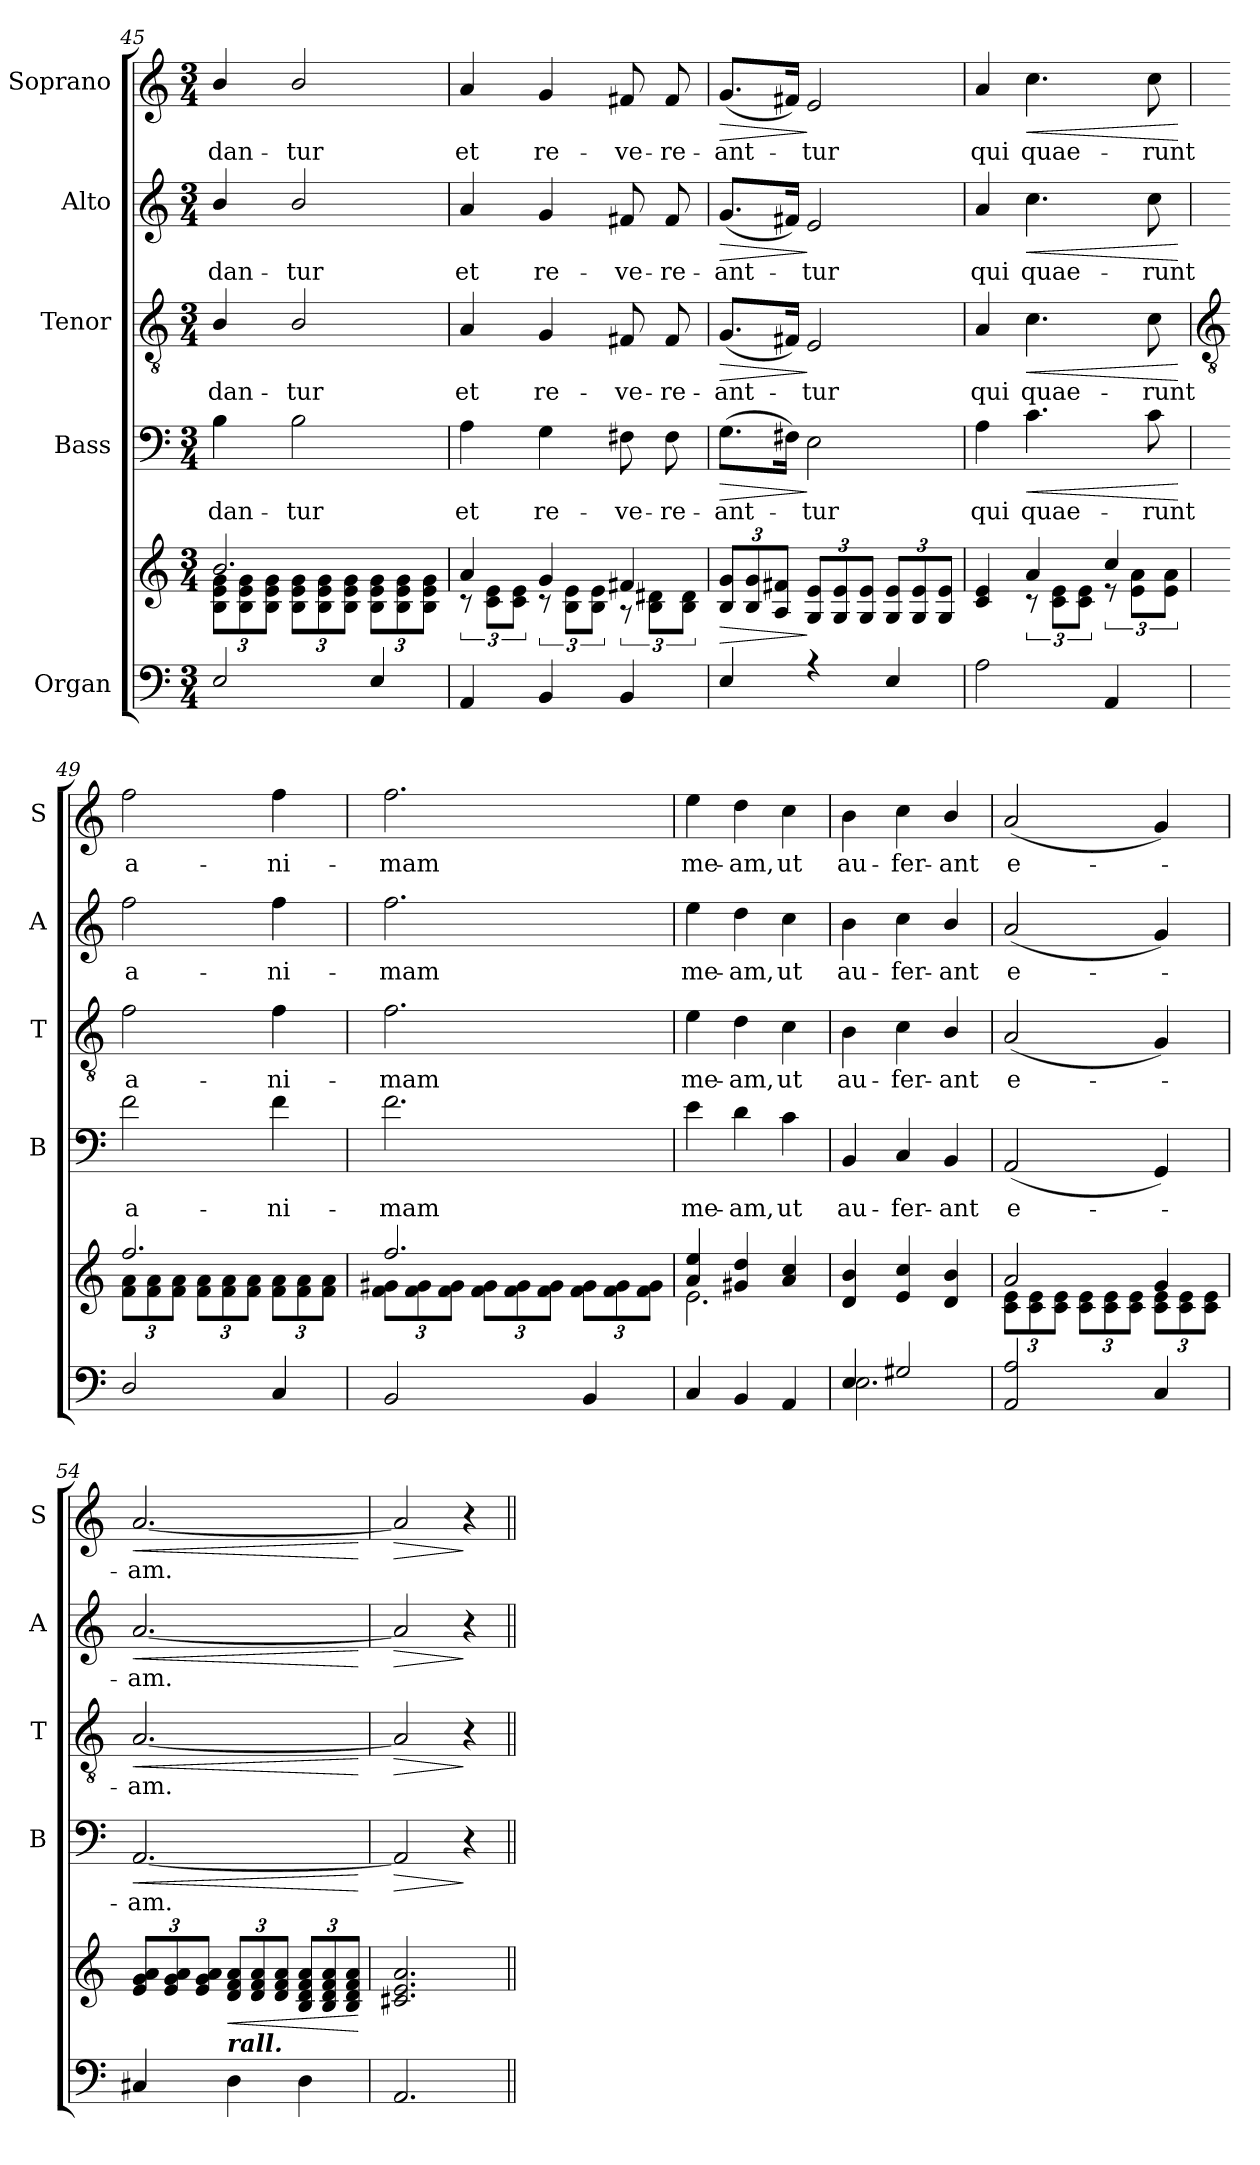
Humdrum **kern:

**kern	**kern	**dynam	**kern	**text	**dynam	**kern	**text	**dynam	**kern	**text	**dynam	**kern	**text	**dynam
*part5	*part5	*part5	*part4	*part4	*part4	*part3	*part3	*part3	*part2	*part2	*part2	*part1	*part1	*part1
*staff6	*staff5	*staff5/6	*staff4	*staff4	*staff4	*staff3	*staff3	*staff3	*staff2	*staff2	*staff2	*staff1	*staff1	*staff1
*I"Organ	*	*	*I"Bass	*	*	*I"Tenor	*	*	*I"Alto	*	*	*I"Soprano	*	*
*	*	*	*I'B	*	*	*I'T	*	*	*I'A	*	*	*I'S	*	*
*clefF4	*clefG2	*	*clefF4	*	*	*clefGv2	*	*	*clefG2	*	*	*clefG2	*	*
*k[]	*k[]	*	*k[]	*	*	*k[]	*	*	*k[]	*	*	*k[]	*	*
*C:	*C:	*	*C:	*	*	*C:	*	*	*C:	*	*	*C:	*	*
*M3/4	*M3/4	*	*M3/4	*	*	*M3/4	*	*	*M3/4	*	*	*M3/4	*	*
=45	=45	=45	=45	=45	=45	=45	=45	=45	=45	=45	=45	=45	=45	=45
*^	*	*	*	*	*	*	*	*	*	*	*	*	*	*
!	!LO:N:vis=1	!	!	!	!LO:LY:b	!	!	!LO:LY:b	!	!	!LO:LY:b	!	!	!LO:LY:b	!
*	*	*^	*	*	*	*	*	*	*	*	*	*	*	*	*
2E	2.ryy	2.b/	12B\ 12e\ 12g\L	.	4B\	-dan-	.	4B/	-dan-	.	4b/	-dan-	.	4b/	-dan-	.
.	.	.	12B\ 12e\ 12g\	.	.	.	.	.	.	.	.	.	.	.	.	.
.	.	.	12B\ 12e\ 12g\J	.	.	.	.	.	.	.	.	.	.	.	.	.
!	!	!	!	!	!	!LO:LY:b	!	!	!LO:LY:b	!	!	!LO:LY:b	!	!	!LO:LY:b	!
.	.	.	12B\ 12e\ 12g\L	.	2B\	-tur	.	2B/	-tur	.	2b/	-tur	.	2b/	-tur	.
.	.	.	12B\ 12e\ 12g\	.	.	.	.	.	.	.	.	.	.	.	.	.
.	.	.	12B\ 12e\ 12g\J	.	.	.	.	.	.	.	.	.	.	.	.	.
4E	.	.	12B\ 12e\ 12g\L	.	.	.	.	.	.	.	.	.	.	.	.	.
.	.	.	12B\ 12e\ 12g\	.	.	.	.	.	.	.	.	.	.	.	.	.
.	.	.	12B\ 12e\ 12g\J	.	.	.	.	.	.	.	.	.	.	.	.	.
=46	=46	=46	=46	=46	=46	=46	=46	=46	=46	=46	=46	=46	=46	=46	=46	=46
!	!LO:N:vis=1	!	!	!	!	!LO:LY:b	!	!	!LO:LY:b	!	!	!LO:LY:b	!	!	!LO:LY:b	!
4AA	2.ryy	4a/	12r	.	4A	et	.	4A	et	.	4a	et	.	4a	et	.
.	.	.	12c\ 12e\L	.	.	.	.	.	.	.	.	.	.	.	.	.
.	.	.	12c\ 12e\J	.	.	.	.	.	.	.	.	.	.	.	.	.
!	!	!	!	!	!	!LO:LY:b	!	!	!LO:LY:b	!	!	!LO:LY:b	!	!	!LO:LY:b	!
4BB	.	4g/	12r	.	4G	re-	.	4G	re-	.	4g	re-	.	4g	re-	.
.	.	.	12B\ 12e\L	.	.	.	.	.	.	.	.	.	.	.	.	.
.	.	.	12B\ 12e\J	.	.	.	.	.	.	.	.	.	.	.	.	.
!	!	!	!	!	!	!LO:LY:b	!	!	!LO:LY:b	!	!	!LO:LY:b	!	!	!LO:LY:b	!
4BB	.	4f#X/	12r	.	8F#X	-ve-	.	8F#X	-ve-	.	8f#X	-ve-	.	8f#X	-ve-	.
.	.	.	12B\ 12d#X\L	.	.	.	.	.	.	.	.	.	.	.	.	.
!	!	!	!	!	!	!LO:LY:b	!	!	!LO:LY:b	!	!	!LO:LY:b	!	!	!LO:LY:b	!
.	.	.	.	.	8F#	-re-	.	8F#	-re-	.	8f#	-re-	.	8f#	-re-	.
.	.	.	12B\ 12d#\J	.	.	.	.	.	.	.	.	.	.	.	.	.
=47	=47	=47	=47	=47	=47	=47	=47	=47	=47	=47	=47	=47	=47	=47	=47	=47
!	!LO:N:vis=1	!	!LO:N:vis=1	!LO:HP:b	!	!LO:LY:b	!LO:HP:b	!	!LO:LY:b	!LO:HP:b	!	!LO:LY:b	!LO:HP:b	!	!LO:LY:b	!LO:HP:b
4E	2.ryy	12B/ 12g/L	2.ryy	>	(>8.GL	-ant-	>	(<8.GL	-ant-	>	(<8.gL	-ant-	>	(<8.gL	-ant-	>
.	.	12B/ 12g/	.	.	.	.	.	.	.	.	.	.	.	.	.	.
.	.	12A/ 12f#X/J	.	.	.	.	.	.	.	.	.	.	.	.	.	.
.	.	.	.	.	16F#XJ)	.	.	16F#XJ)	.	.	16f#XJ)	.	.	16f#XJ)	.	.
!	!	!	!	!	!	!LO:LY:b	!	!	!LO:LY:b	!	!	!LO:LY:b	!	!	!LO:LY:b	!
4r	.	12G/ 12e/L	.	]	2E	tur	]	2E	tur	]	2e	tur	]	2e	tur	]
.	.	12G/ 12e/	.	.	.	.	.	.	.	.	.	.	.	.	.	.
.	.	12G/ 12e/J	.	.	.	.	.	.	.	.	.	.	.	.	.	.
4E	.	12G/ 12e/L	.	.	.	.	.	.	.	.	.	.	.	.	.	.
.	.	12G/ 12e/	.	.	.	.	.	.	.	.	.	.	.	.	.	.
.	.	12G/ 12e/J	.	.	.	.	.	.	.	.	.	.	.	.	.	.
=48	=48	=48	=48	=48	=48	=48	=48	=48	=48	=48	=48	=48	=48	=48	=48	=48
!	!LO:N:vis=1	!	!	!	!	!LO:LY:b	!	!	!LO:LY:b	!	!	!LO:LY:b	!	!	!LO:LY:b	!
2A	2.ryy	4c/ 4e/	4ryy	.	4A	qui	.	4A	qui	.	4a	qui	.	4a	qui	.
!	!	!	!	!	!	!LO:LY:b	!LO:HP:b	!	!LO:LY:b	!LO:HP:b	!	!LO:LY:b	!LO:HP:b	!	!LO:LY:b	!LO:HP:b
.	.	4a/	12r	.	4.c	quae-	<	4.c	quae-	<	4.cc	quae-	<	4.cc	quae-	<
.	.	.	12c\ 12e\L	.	.	.	.	.	.	.	.	.	.	.	.	.
.	.	.	12c\ 12e\J	.	.	.	.	.	.	.	.	.	.	.	.	.
4AA	.	4cc/	12r	.	.	.	.	.	.	.	.	.	.	.	.	.
.	.	.	12e\ 12a\L	.	.	.	.	.	.	.	.	.	.	.	.	.
!	!	!	!	!	!	!LO:LY:b	!	!	!LO:LY:b	!	!	!LO:LY:b	!	!	!LO:LY:b	!
.	.	.	.	.	8c	-runt	.	8c	-runt	.	8cc	-runt	.	8cc	-runt	.
.	.	.	12e\ 12a\J	.	.	.	.	.	.	.	.	.	.	.	.	.
*v	*v	*	*	*	*	*	*	*	*	*	*	*	*	*	*	*
*	*v	*v	*	*	*	*	*	*	*	*	*	*	*	*	*
.	.	.	.	.	[	.	.	[	.	.	[	.	.	[
!!LO:LB:g=z
=49	=49	=49	=49	=49	=49	=49	=49	=49	=49	=49	=49	=49	=49	=49
*	*	*	*	*	*	*clefGv2	*	*	*	*	*	*	*	*
*^	*	*	*	*	*	*	*	*	*	*	*	*	*	*
!	!LO:N:vis=1	!	!	!	!LO:LY:b	!	!	!LO:LY:b	!	!	!LO:LY:b	!	!	!LO:LY:b	!
*	*	*^	*	*	*	*	*	*	*	*	*	*	*	*	*
2D/	2.ryy	2.ff/	12f\ 12a\L	.	2f	a-	.	2f	a-	.	2ff	a-	.	2ff	a-	.
.	.	.	12f\ 12a\	.	.	.	.	.	.	.	.	.	.	.	.	.
.	.	.	12f\ 12a\J	.	.	.	.	.	.	.	.	.	.	.	.	.
.	.	.	12f\ 12a\L	.	.	.	.	.	.	.	.	.	.	.	.	.
.	.	.	12f\ 12a\	.	.	.	.	.	.	.	.	.	.	.	.	.
.	.	.	12f\ 12a\J	.	.	.	.	.	.	.	.	.	.	.	.	.
!	!	!	!	!	!	!LO:LY:b	!	!	!LO:LY:b	!	!	!LO:LY:b	!	!	!LO:LY:b	!
4C	.	.	12f\ 12a\L	.	4f	-ni-	.	4f	-ni-	.	4ff	-ni-	.	4ff	-ni-	.
.	.	.	12f\ 12a\	.	.	.	.	.	.	.	.	.	.	.	.	.
.	.	.	12f\ 12a\J	.	.	.	.	.	.	.	.	.	.	.	.	.
=50	=50	=50	=50	=50	=50	=50	=50	=50	=50	=50	=50	=50	=50	=50	=50	=50
!	!LO:N:vis=1	!	!	!	!	!LO:LY:b	!	!	!LO:LY:b	!	!	!LO:LY:b	!	!	!LO:LY:b	!
2BB	2.ryy	2.ff/	12f\ 12g#X\L	.	2.f	-mam	.	2.f	-mam	.	2.ff	-mam	.	2.ff	-mam	.
.	.	.	12f\ 12g#\	.	.	.	.	.	.	.	.	.	.	.	.	.
.	.	.	12f\ 12g#\J	.	.	.	.	.	.	.	.	.	.	.	.	.
.	.	.	12f\ 12g#\L	.	.	.	.	.	.	.	.	.	.	.	.	.
.	.	.	12f\ 12g#\	.	.	.	.	.	.	.	.	.	.	.	.	.
.	.	.	12f\ 12g#\J	.	.	.	.	.	.	.	.	.	.	.	.	.
4BB	.	.	12f\ 12g#\L	.	.	.	.	.	.	.	.	.	.	.	.	.
.	.	.	12f\ 12g#\	.	.	.	.	.	.	.	.	.	.	.	.	.
.	.	.	12f\ 12g#\J	.	.	.	.	.	.	.	.	.	.	.	.	.
=51	=51	=51	=51	=51	=51	=51	=51	=51	=51	=51	=51	=51	=51	=51	=51	=51
!	!LO:N:vis=1	!	!	!	!	!LO:LY:b	!	!	!LO:LY:b	!	!	!LO:LY:b	!	!	!LO:LY:b	!
4C	2.ryy	4a/ 4ee/	2.e\	.	4e	me-	.	4e	me-	.	4ee	me-	.	4ee	me-	.
!	!	!	!	!	!	!LO:LY:b	!	!	!LO:LY:b	!	!	!LO:LY:b	!	!	!LO:LY:b	!
4BB	.	4g#X/ 4dd/	.	.	4d	-am,	.	4d	-am,	.	4dd	-am,	.	4dd	-am,	.
!	!	!	!	!	!	!LO:LY:b	!	!	!LO:LY:b	!	!	!LO:LY:b	!	!	!LO:LY:b	!
4AA	.	4a/ 4cc/	.	.	4c	ut	.	4c	ut	.	4cc	ut	.	4cc	ut	.
=52	=52	=52	=52	=52	=52	=52	=52	=52	=52	=52	=52	=52	=52	=52	=52	=52
!	!	!	!LO:N:vis=1	!	!	!LO:LY:b	!	!	!LO:LY:b	!	!	!LO:LY:b	!	!	!LO:LY:b	!
4E/	2.E	4d/ 4b/	2.ryy	.	4BB	au-	.	4B	au-	.	4b	au-	.	4b	au-	.
!	!	!	!	!	!	!LO:LY:b	!	!	!LO:LY:b	!	!	!LO:LY:b	!	!	!LO:LY:b	!
2G#X/	.	4e/ 4cc/	.	.	4C	-fer-	.	4c	-fer-	.	4cc	-fer-	.	4cc	-fer-	.
!	!	!	!	!	!	!LO:LY:b	!	!	!LO:LY:b	!	!	!LO:LY:b	!	!	!LO:LY:b	!
.	.	4d/ 4b/	.	.	4BB/	-ant	.	4B/	-ant	.	4b/	-ant	.	4b/	-ant	.
=53	=53	=53	=53	=53	=53	=53	=53	=53	=53	=53	=53	=53	=53	=53	=53	=53
!	!LO:N:vis=1	!	!	!	!	!LO:LY:b	!	!	!LO:LY:b	!	!	!LO:LY:b	!	!	!LO:LY:b	!
2AA 2A	2.ryy	2a/	12c\ 12e\L	.	(<2AA	e-	.	(<2A	e-	.	(<2a	e-	.	(<2a	e-	.
.	.	.	12c\ 12e\	.	.	.	.	.	.	.	.	.	.	.	.	.
.	.	.	12c\ 12e\J	.	.	.	.	.	.	.	.	.	.	.	.	.
.	.	.	12c\ 12e\L	.	.	.	.	.	.	.	.	.	.	.	.	.
.	.	.	12c\ 12e\	.	.	.	.	.	.	.	.	.	.	.	.	.
.	.	.	12c\ 12e\J	.	.	.	.	.	.	.	.	.	.	.	.	.
4C	.	4g/	12c\ 12e\L	.	4GG)	.	.	4G)	.	.	4g)	.	.	4g)	.	.
.	.	.	12c\ 12e\	.	.	.	.	.	.	.	.	.	.	.	.	.
.	.	.	12c\ 12e\J	.	.	.	.	.	.	.	.	.	.	.	.	.
=54	=54	=54	=54	=54	=54	=54	=54	=54	=54	=54	=54	=54	=54	=54	=54	=54
!	!LO:N:vis=1	!	!LO:N:vis=1	!	!	!LO:LY:b	!LO:HP:b	!	!LO:LY:b	!LO:HP:b	!	!LO:LY:b	!LO:HP:b	!	!LO:LY:b	!LO:HP:b
4C#X	2.ryy	12e/ 12g/ 12a/L	2.ryy	.	[2.AA	am.	<	[2.A	am.	<	[2.a	am.	<	[2.a	am.	<
.	.	12e/ 12g/ 12a/	.	.	.	.	.	.	.	.	.	.	.	.	.	.
.	.	12e/ 12g/ 12a/J	.	.	.	.	.	.	.	.	.	.	.	.	.	.
!	!	!LO:TX:b:Bi:t=rall.	!	!	!	!	!	!	!	!	!	!	!	!	!	!
!	!	!	!	!LO:HP:b	!	!	!	!	!	!	!	!	!	!	!	!
4D	.	12d/ 12f/ 12a/L	.	<	.	.	.	.	.	.	.	.	.	.	.	.
.	.	12d/ 12f/ 12a/	.	.	.	.	.	.	.	.	.	.	.	.	.	.
.	.	12d/ 12f/ 12a/J	.	.	.	.	.	.	.	.	.	.	.	.	.	.
4D	.	12B/ 12d/ 12f/ 12a/L	.	.	.	.	.	.	.	.	.	.	.	.	.	.
.	.	12B/ 12d/ 12f/ 12a/	.	.	.	.	.	.	.	.	.	.	.	.	.	.
.	.	12B/ 12d/ 12f/ 12a/J	.	.	.	.	.	.	.	.	.	.	.	.	.	.
*v	*v	*	*	*	*	*	*	*	*	*	*	*	*	*	*	*
*	*v	*v	*	*	*	*	*	*	*	*	*	*	*	*	*
.	.	[	.	.	[	.	.	[	.	.	[	.	.	[
=55	=55	=55	=55	=55	=55	=55	=55	=55	=55	=55	=55	=55	=55	=55
*^	*^	*	*	*	*	*	*	*	*	*	*	*	*	*
!	!LO:N:vis=1	!	!LO:N:vis=1	!LO:HP:b	!	!	!LO:HP:b	!	!	!LO:HP:b	!	!	!LO:HP:b	!	!	!LO:HP:b
2.AA	2.ryy	2.c#X/ 2.e/ 2.a/	2.ryy	>	2AA]	.	>	2A]	.	>	2a]	.	>	2a]	.	>
.	.	.	.	.	4r	.	]	4r	.	]	4r	.	]	4r	.	]
*v	*v	*	*	*	*	*	*	*	*	*	*	*	*	*	*	*
*	*v	*v	*	*	*	*	*	*	*	*	*	*	*	*	*
.	.	]	.	.	.	.	.	.	.	.	.	.	.	.
=||	=||	=||	=||	=||	=||	=||	=||	=||	=||	=||	=||	=||	=||	=||
*-	*-	*-	*-	*-	*-	*-	*-	*-	*-	*-	*-	*-	*-	*-
